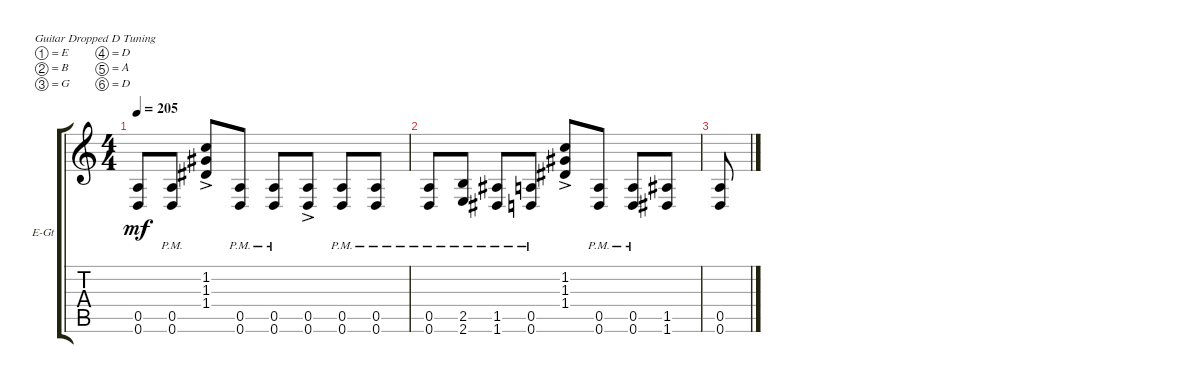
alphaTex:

\bracketExtendMode groupsimilarinstruments
\firstSystemTrackNameOrientation horizontal
\otherSystemsTrackNameOrientation horizontal
\track ("Electric Guitar 1" "E-Gt") {instrument distortionguitar}
\staff {score tabs}
\tuning (E4 B3 G3 D3 A2 D2)
\ts (4 4)
\tempo 205
\clef g2
\ks c
(0.6 0.5).8{dy mf} (0.6{pm} 0.5{pm}).8 (1.4 1.3{ac} 1.2).8 (0.6{pm} 0.5{pm}).8 (0.6{pm} 0.5{pm}).8 (0.5 0.6{ac}).8 (0.6{pm} 0.5{pm}).8 (0.5{pm} 0.6{pm}).8 |
(0.6{pm} 0.5{pm}).8 (2.5{pm} 2.6{pm}).8 (1.5{pm} 1.6{pm}).8 (0.6{pm} 0.5{pm}).8 (1.3{ac} 1.2 1.4).8 (0.6{pm} 0.5{pm}).8 (0.5{pm} 0.6{pm}).8 (1.5 1.6).8 |
(0.5 0.6).8
